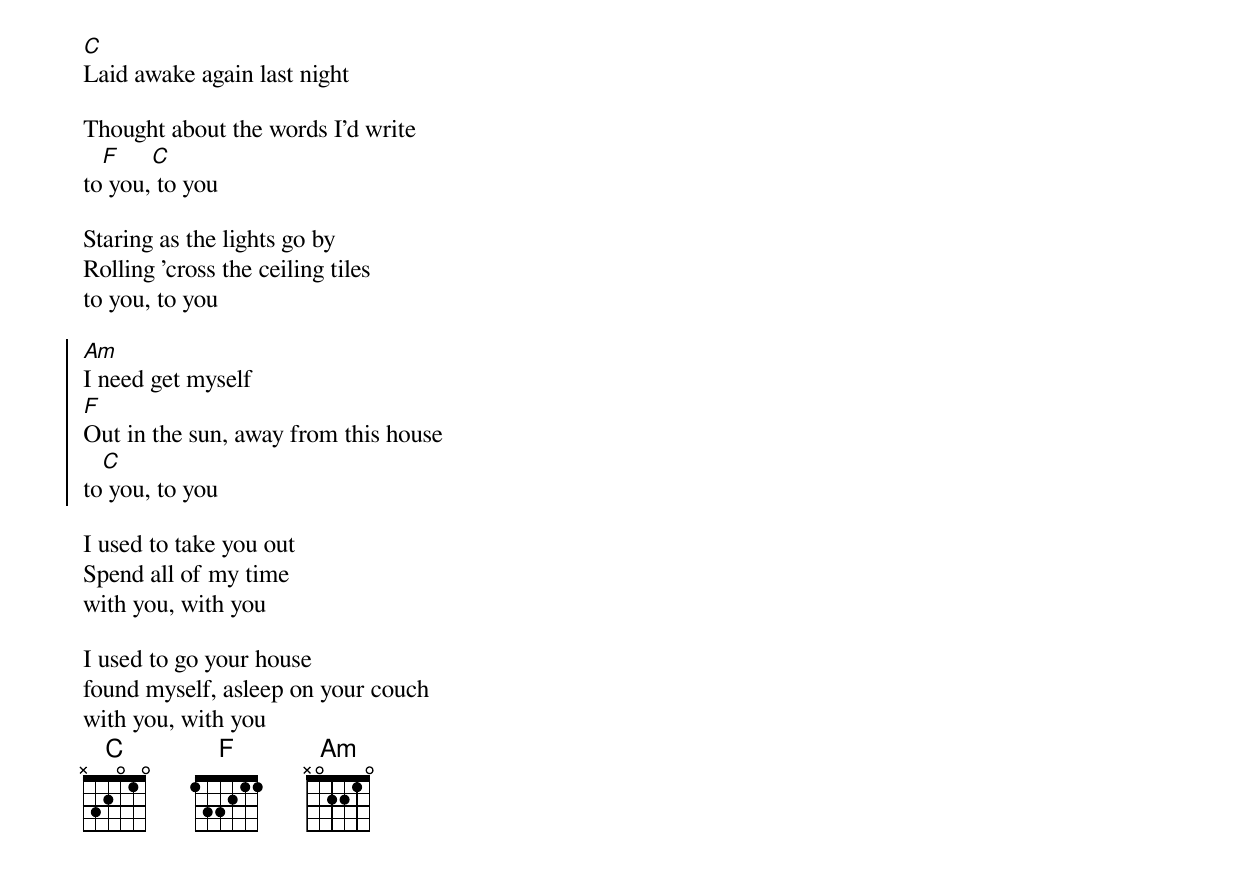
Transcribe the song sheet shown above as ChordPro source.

[C]
Laid awake again last night

Thought about the words I'd write
   [F]     [C]
to you, to you

Staring as the lights go by
Rolling 'cross the ceiling tiles
to you, to you

{soc}
[Am]
I need get myself
[F]
Out in the sun, away from this house
   [C]
to you, to you
{eoc}

I used to take you out
Spend all of my time
with you, with you

I used to go your house
found myself, asleep on your couch
with you, with you
